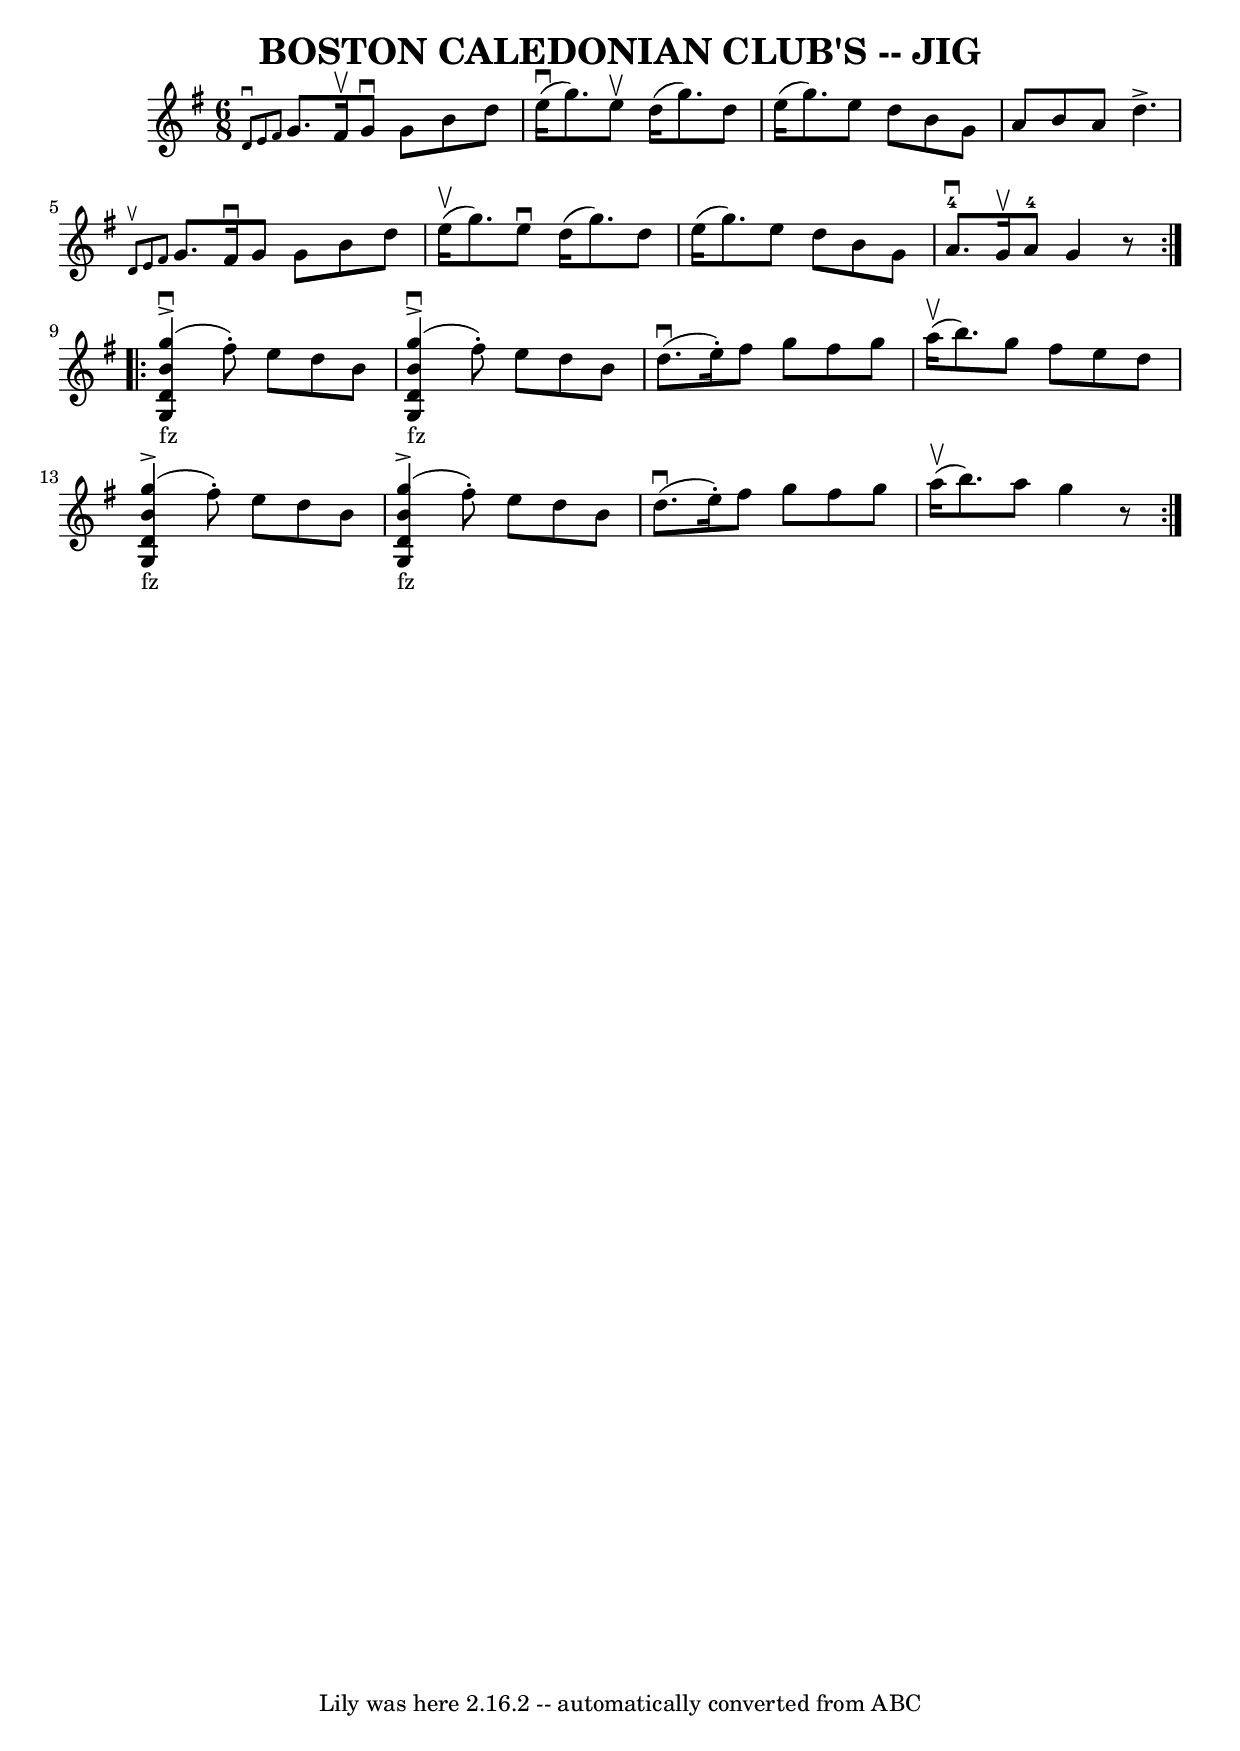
\version "2.7.40"
\include "Mammoth.ily"
\header {
	%% book = "Ryan's Mammoth Collection of Fiddle Tunes"
	crossRefNumber = "1"
	footnotes = ""
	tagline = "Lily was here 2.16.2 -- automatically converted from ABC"
	title = "BOSTON CALEDONIAN CLUB'S -- JIG"
}
voicedefault =  {


\repeat volta 2 {
\time 6/8 
\key g \major   \grace { d'8^\downbow e'8 fis'8  } g'8.    
fis'16^\upbow g'8^\downbow g'8 b'8 d''8    |
 e''16 
(^\downbow g''8.) e''8^\upbow d''16 (g''8.) d''8    |
  
 e''16 (g''8.) e''8 d''8 b'8 g'8    |
 a'8 b'8    
a'8 d''4.^\accent       |
 \grace { d'8^\upbow e'8 fis'8  }  
 g'8. fis'16^\downbow g'8 g'8 b'8 d''8    |
 e''16 
(^\upbow g''8.) e''8^\downbow d''16 (g''8.) d''8    |
  
 e''16 (g''8.) e''8 d''8 b'8 g'8    |
 a'8. 
-4^\downbow g'16^\upbow a'8-4 g'4    r8   }   % %staffsep 70pt
   \repeat volta 2 {       << g''4_"fz"(^\accent^\downbow b'4 d'4 g4 
  >> fis''8 -.) e''8 d''8 b'8    |
       << g''4 
_"fz"(^\accent^\downbow b'4 d'4 g4   >> fis''8 -.) e''8 d''8    
b'8        |
 d''8. (^\downbow e''16 -.) fis''8 g''8    
fis''8 g''8    |
 a''16 (^\upbow b''8.) g''8 fis''8    
e''8 d''8        |
       << g''4_"fz"(^\accent b'4 d'4 g4  
 >> fis''8 -.) e''8 d''8 b'8    |
       << g''4 
_"fz"(^\accent b'4 d'4 g4   >> fis''8 -.) e''8 d''8 b'8       
 |
 d''8. (^\downbow e''16 -.) fis''8 g''8 fis''8 g''8 
   |
 a''16 (^\upbow b''8.) a''8 g''4    r8   }   
}

\score{
    <<

	\context Staff="default"
	{
	    \voicedefault 
	}

    >>
	\layout {
	}
	\midi {}
}
